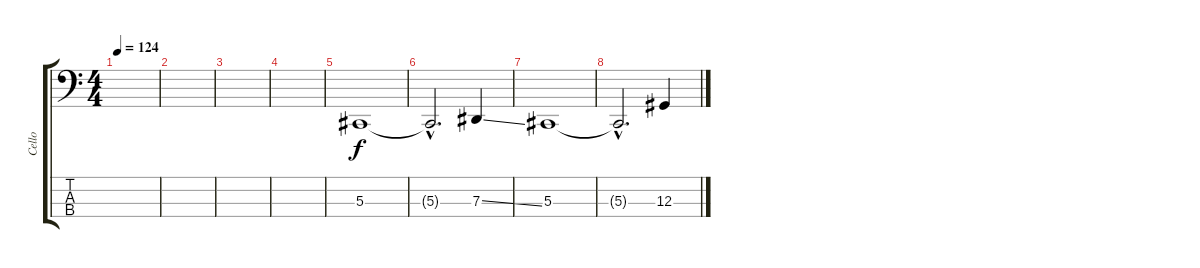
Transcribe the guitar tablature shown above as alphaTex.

\track ("Cello" "Cello") {instrument cello}
\staff {score tabs}
\tuning (Gb2 Db2 Ab1 Db1) {hide}
\ts (4 4)
\tempo 124
\clef f4
\ks c
|
|
|
|
5.3.1 |
5.3{hac t}.2{d} 7.3{ss}.4 |
5.3.1 |
5.3{hac t}.2{d} 12.3.4
